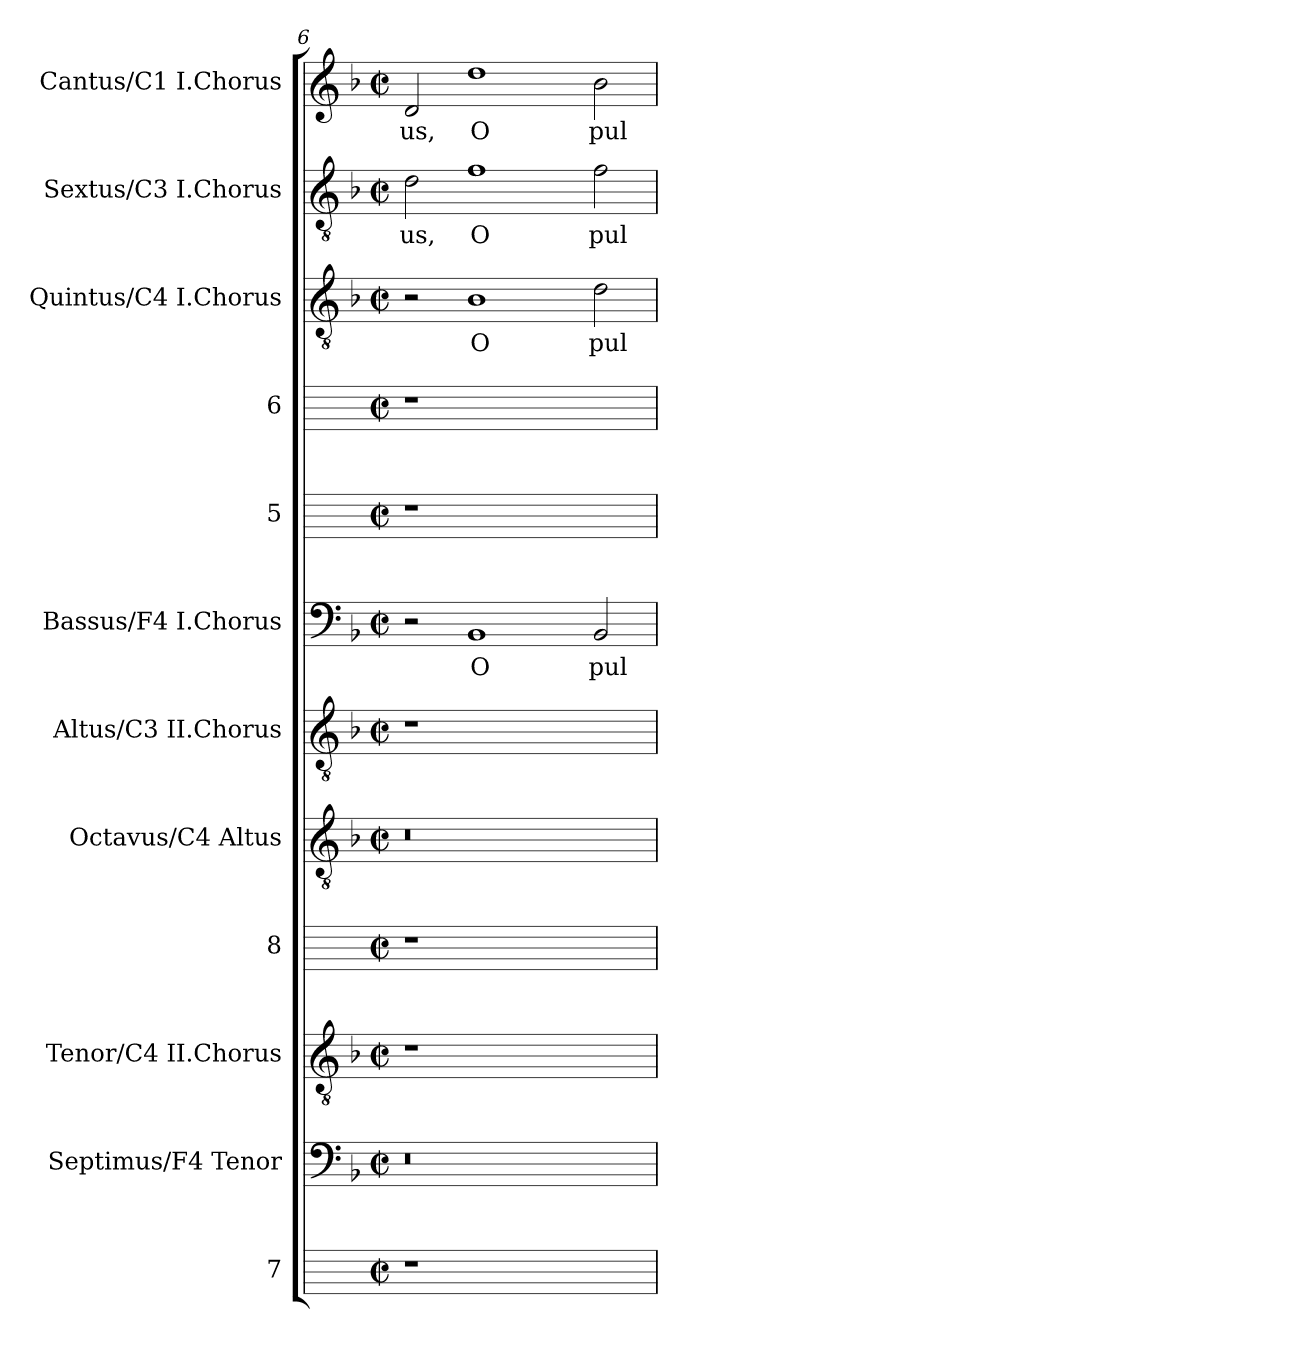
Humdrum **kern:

**kern	**kern	**kern	**kern	**kern	**kern	**kern	**text	**kern	**kern	**kern	**text	**kern	**text	**kern	**text
*part12	*part11	*part10	*part9	*part8	*part7	*part6	*part6	*part5	*part4	*part3	*part3	*part2	*part2	*part1	*part1
*staff12	*staff11	*staff10	*staff9	*staff8	*staff7	*staff6	*staff6	*staff5	*staff4	*staff3	*staff3	*staff2	*staff2	*staff1	*staff1
*I"7	*I"Septimus/F4  Tenor	*I"Tenor/C4  II.Chorus	*I"8	*I"Octavus/C4  Altus	*I"Altus/C3  II.Chorus	*I"Bassus/F4  I.Chorus	*	*I"5	*I"6	*I"Quintus/C4  I.Chorus	*	*I"Sextus/C3  I.Chorus	*	*I"Cantus/C1  I.Chorus	*
*	*	*I'T	*	*	*I'A	*I'B	*	*	*	*	*	*	*	*I'C	*
*	*clefF4	*clefGv2	*	*clefGv2	*clefGv2	*clefF4	*	*	*	*clefGv2	*	*clefGv2	*	*clefG2	*
*k[]	*k[b-]	*k[b-]	*k[]	*k[b-]	*k[b-]	*k[b-]	*	*k[]	*k[]	*k[b-]	*	*k[b-]	*	*k[b-]	*
*C:	*F:	*F:	*C:	*F:	*F:	*F:	*	*C:	*C:	*F:	*	*F:	*	*F:	*
*M2/2	*M2/2	*M2/2	*M2/2	*M2/2	*M2/2	*M2/2	*	*M2/2	*M2/2	*M2/2	*	*M2/2	*	*M2/2	*
*met(c|)	*met(c|)	*met(c|)	*met(c|)	*met(c|)	*met(c|)	*met(c|)	*	*met(c|)	*met(c|)	*met(c|)	*	*met(c|)	*	*met(c|)	*
=6	=6	=6	=6	=6	=6	=6	=6	=6	=6	=6	=6	=6	=6	=6	=6
!	!	!	!	!	!	!	!	!	!	!	!	!	!LO:LY:b:cj	!	!LO:LY:b:cj
1r	0r	1r	1r	0r	1r	2r	.	1r	1r	2r	.	2d\	-us,	2d/	-us,
!	!	!	!	!	!	!	!LO:LY:b:cj	!	!	!	!LO:LY:b:cj	!	!LO:LY:b:cj	!	!LO:LY:b:cj
.	.	.	.	.	.	1BB-	O	.	.	1B-	O	1f	O	1dd	O
1ryy	.	1ryy	1ryy	.	1ryy	.	.	1ryy	1ryy	.	.	.	.	.	.
!	!	!	!	!	!	!	!LO:LY:b:cj	!	!	!	!LO:LY:b:cj	!	!LO:LY:b:cj	!	!LO:LY:b:cj
.	.	.	.	.	.	2BB-/	pul-	.	.	2d\	pul-	2f\	pul-	2b-\	pul-
=	=	=	=	=	=	=	=	=	=	=	=	=	=	=	=
*-	*-	*-	*-	*-	*-	*-	*-	*-	*-	*-	*-	*-	*-	*-	*-
